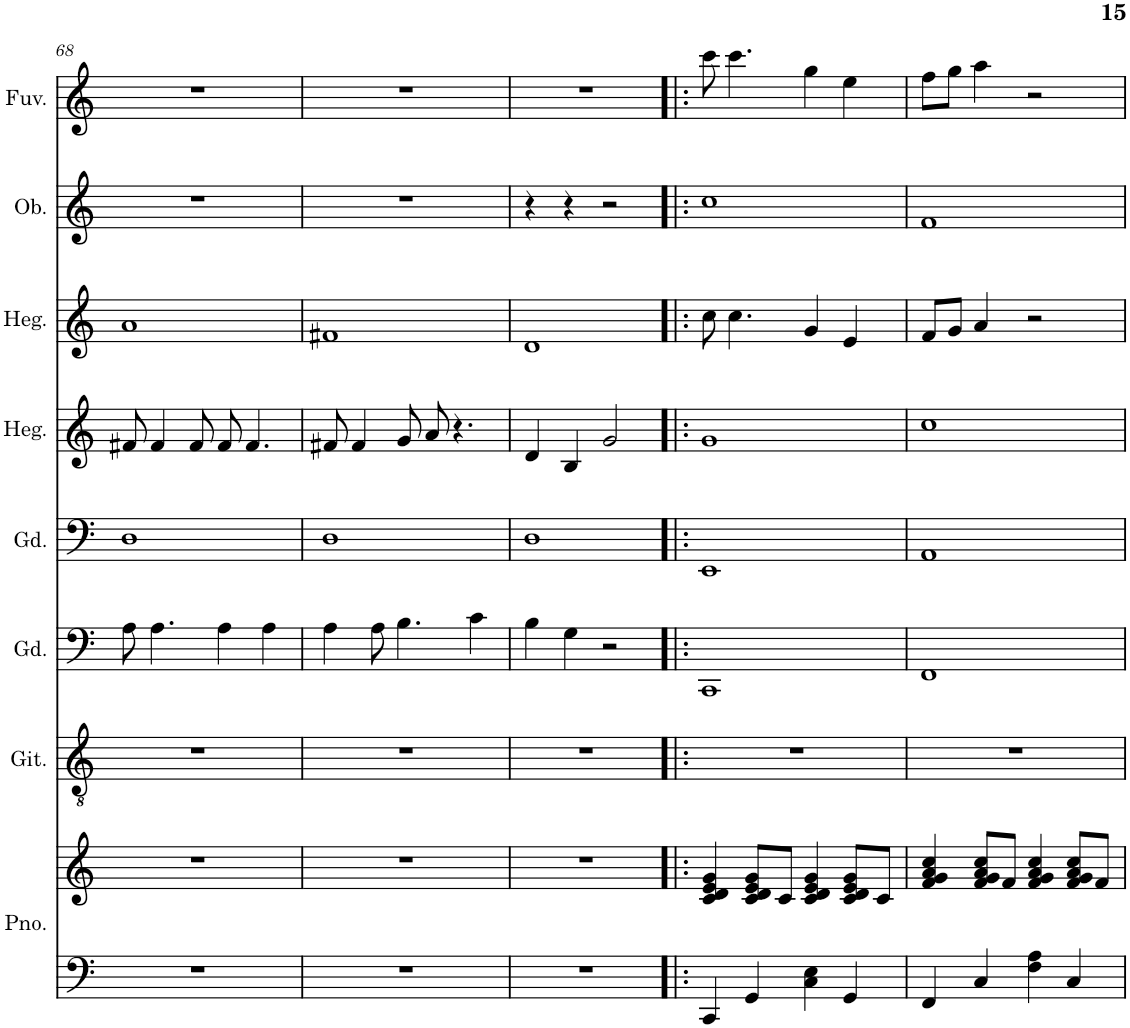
**kern	**kern	**kern	**kern	**kern	**kern	**kern	**kern	**kern
*part8	*part8	*part7	*part6	*part5	*part4	*part3	*part2	*part1
*staff9	*staff8	*staff7	*staff6	*staff5	*staff4	*staff3	*staff2	*staff1
*I"Piano	*	*I"Klasszikus gitár	*I"Gordonka	*I"Gordonka	*I"Hegedű	*I"Hegedű	*I"Oboa	*I"Fuvola
*I'Pno.	*	*I'Git.	*I'Gd.	*I'Gd.	*I'Heg.	*I'Heg.	*I'Ob.	*I'Fuv.
!!LO:PB:g=z
*clefF4	*clefG2	*clefGv2	*clefF4	*clefF4	*clefG2	*clefG2	*clefG2	*clefG2
*k[]	*k[]	*k[]	*k[]	*k[]	*k[]	*k[]	*k[]	*k[]
*M4/4	*M4/4	*M4/4	*M4/4	*M4/4	*M4/4	*M4/4	*M4/4	*M4/4
=68	=68	=68	=68	=68	=68	=68	=68	=68
1r	1r	1r	8A\	1D	8f#X/	1a	1r	1r
.	.	.	4.A\	.	4f#/	.	.	.
.	.	.	.	.	8f#/	.	.	.
.	.	.	4A\	.	8f#/	.	.	.
.	.	.	.	.	4.f#/	.	.	.
.	.	.	4A\	.	.	.	.	.
=69	=69	=69	=69	=69	=69	=69	=69	=69
1r	1r	1r	4A\	1D	8f#X/	1f#X	1r	1r
.	.	.	.	.	4f#/	.	.	.
.	.	.	8A\	.	.	.	.	.
.	.	.	4.B\	.	8g/	.	.	.
.	.	.	.	.	8a/	.	.	.
.	.	.	.	.	4.r	.	.	.
.	.	.	4c\	.	.	.	.	.
=70	=70	=70	=70	=70	=70	=70	=70	=70
1r	1r	1r	4B\	1D	4d/	1d	4r	1r
.	.	.	4G\	.	4B/	.	4r	.
.	.	.	2r	.	2g/	.	2r	.
=71!|:	=71!|:	=71!|:	=71!|:	=71!|:	=71!|:	=71!|:	=71!|:	=71!|:
4CC/	4c/ 4d/ 4e/ 4g/	1r	1CC	1EE	1g	8cc\	1cc	8ccc\
.	.	.	.	.	.	4.cc\	.	4.ccc\
4GG/	8c/ 8d/ 8e/ 8g/L	.	.	.	.	.	.	.
.	8c/J	.	.	.	.	.	.	.
4C\ 4E\	4c/ 4d/ 4e/ 4g/	.	.	.	.	4g/	.	4gg\
4GG/	8c/ 8d/ 8e/ 8g/L	.	.	.	.	4e/	.	4ee\
.	8c/J	.	.	.	.	.	.	.
=72	=72	=72	=72	=72	=72	=72	=72	=72
4FF/	4f/ 4g/ 4a/ 4cc/	1r	1FF	1AA	1cc	8f/L	1f	8ff\L
.	.	.	.	.	.	8g/J	.	8gg\J
4C/	8f/ 8g/ 8a/ 8cc/L	.	.	.	.	4a/	.	4aa\
.	8f/J	.	.	.	.	.	.	.
4F\ 4A\	4f/ 4g/ 4a/ 4cc/	.	.	.	.	2r	.	2r
4C/	8f/ 8g/ 8a/ 8cc/L	.	.	.	.	.	.	.
.	8f/J	.	.	.	.	.	.	.
=	=	=	=	=	=	=	=	=
*-	*-	*-	*-	*-	*-	*-	*-	*-
